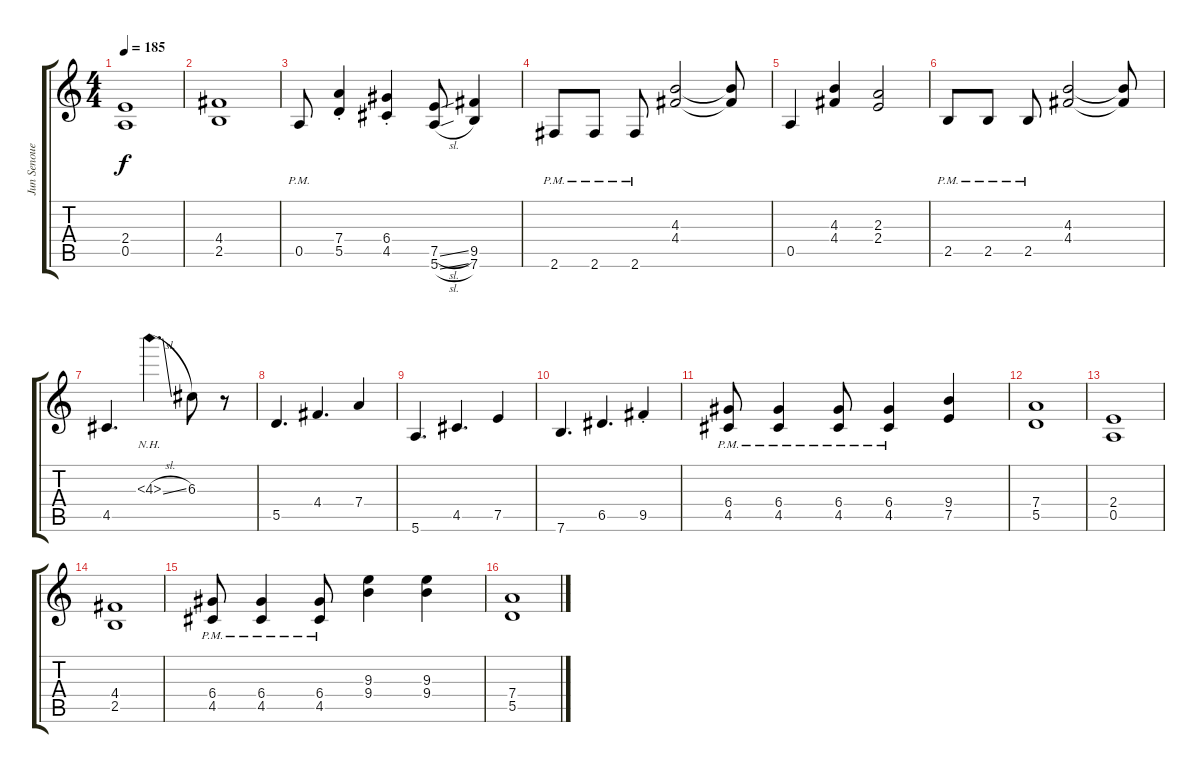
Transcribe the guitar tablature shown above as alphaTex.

\track ("Jun Senoue" "Jun Senoue") {instrument distortionguitar}
\staff {score tabs}
\tuning (E4 B3 G3 D3 A2 E2) {hide}
\ts (4 4)
\tempo 185
\clef g2
\ks c
(2.4 0.5).1{dy f} |
(4.4 2.5).1 |
0.5{pm}.8 (7.4 5.5{st}).4 (6.4 4.5{st}).4 (7.5{sl} 5.6{sl}).8 (9.5 7.6).4 |
2.6{pm}.8 2.6{pm}.8 2.6{pm}.8 (4.3 4.4).2 (4.3{t} 4.4{t}).8 |
0.5.4 (4.3 4.4).4 (2.3 2.4).2 |
2.5{pm}.8 2.5{pm}.8 2.5{pm}.8 (4.3 4.4).2 (4.3{t} 4.4{t}).8 |
4.5.4{d} 4.3{nh sl}.4{d} 6.3.8 r.8 |
5.5.4{d} 4.4.4{d} 7.4.4 |
5.6.4{d} 4.5.4{d} 7.5.4 |
7.6.4{d} 6.5.4{d} 9.5{st}.4 |
(6.4 4.5{pm}).8 (6.4 4.5{pm}).4 (6.4 4.5{pm}).8 (6.4 4.5{pm}).4 (9.4 7.5).4 |
(7.4 5.5).1 |
(2.4 0.5).1 |
(4.4 2.5).1 |
(6.4 4.5{pm}).8 (6.4 4.5{pm}).4 (6.4 4.5{pm}).8 (9.3 9.4).4 (9.3 9.4).4 |
(7.4 5.5).1
